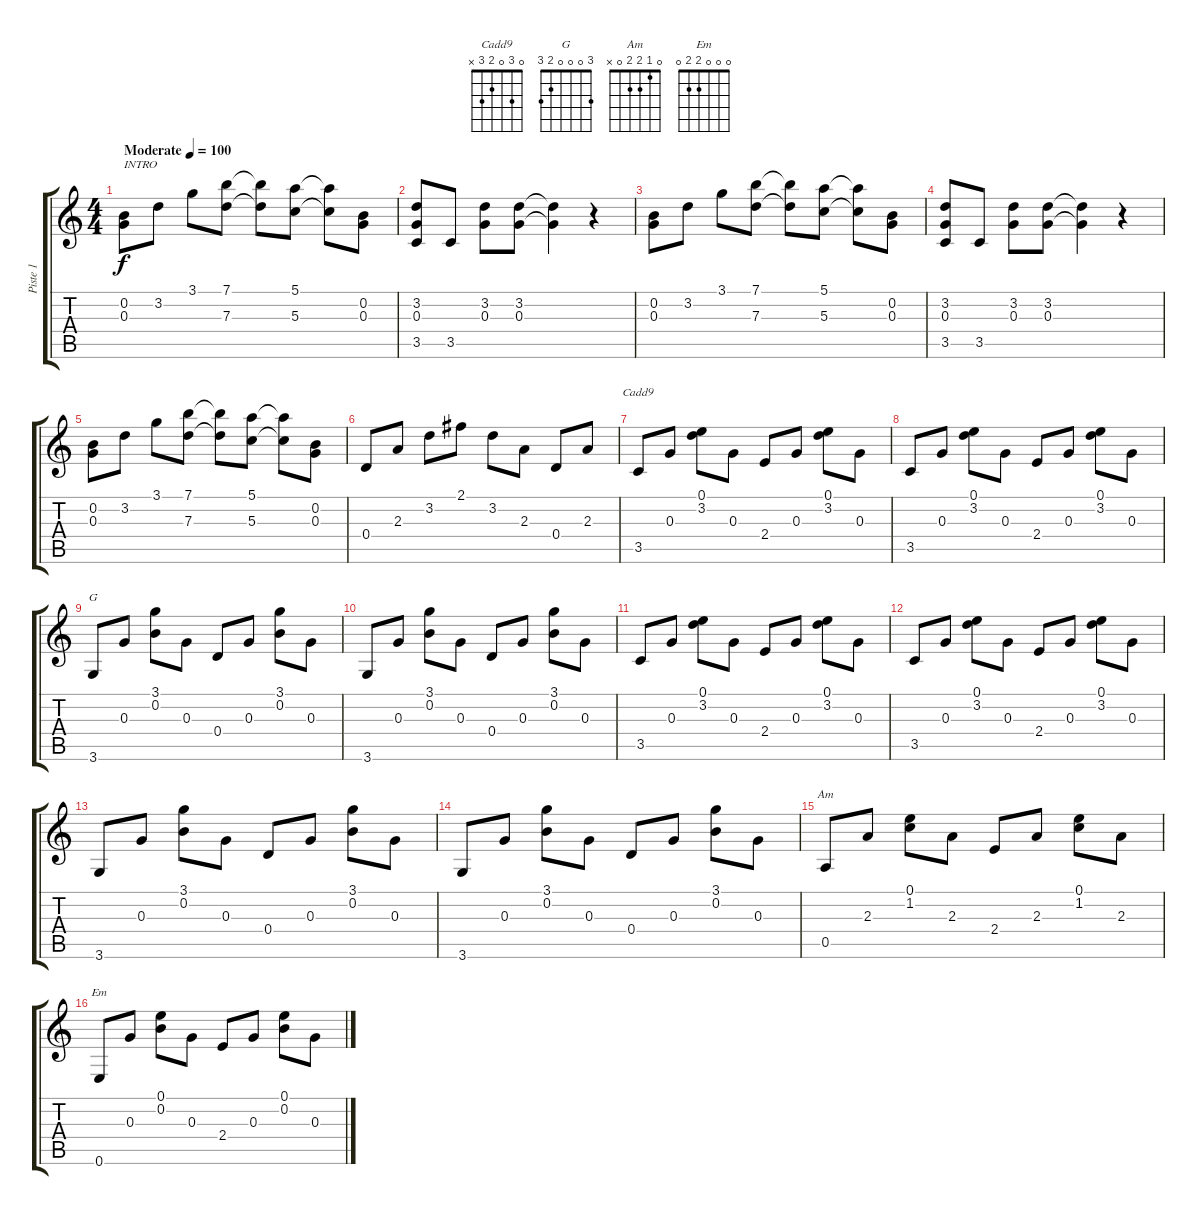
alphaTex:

\track ("Piste 1" "Piste 1") {instrument acousticguitarsteel}
\staff {score tabs}
\tuning (E4 B3 G3 D3 A2 E2) {hide}
\chord ("Cadd9" 0 3 0 2 3 x)
\chord ("G" 3 0 0 0 2 3)
\chord ("Am" 0 1 2 2 0 x)
\chord ("Em" 0 0 0 2 2 0)
\ts (4 4)
\tempo (100 "Moderate")
\clef g2
\ks c
(0.2 0.3).8{txt "INTRO" dy f instrument acousticguitarsteel} 3.2.8 3.1.8 (7.1 7.3).8 (7.1{t} 7.3{t}).8 (5.1 5.3).8 (5.1{t} 5.3{t}).8 (0.2 0.3).8 |
(3.2 0.3 3.5).8 3.5.8 (3.2 0.3).8 (3.2 0.3).8 (3.2{t} 0.3{t}).4 r.4 |
(0.2 0.3).8 3.2.8 3.1.8 (7.1 7.3).8 (7.1{t} 7.3{t}).8 (5.1 5.3).8 (5.1{t} 5.3{t}).8 (0.2 0.3).8 |
(3.2 0.3 3.5).8 3.5.8 (3.2 0.3).8 (3.2 0.3).8 (3.2{t} 0.3{t}).4 r.4 |
(0.2 0.3).8 3.2.8 3.1.8 (7.1 7.3).8 (7.1{t} 7.3{t}).8 (5.1 5.3).8 (5.1{t} 5.3{t}).8 (0.2 0.3).8 |
0.4.8 2.3.8 3.2.8 2.1.8 3.2.8 2.3.8 0.4.8 2.3.8 |
3.5.8{ch "Cadd9"} 0.3.8 (0.1 3.2).8 0.3.8 2.4.8 0.3.8 (0.1 3.2).8 0.3.8 |
3.5.8 0.3.8 (0.1 3.2).8 0.3.8 2.4.8 0.3.8 (0.1 3.2).8 0.3.8 |
3.6.8{ch "G"} 0.3.8 (3.1 0.2).8 0.3.8 0.4.8 0.3.8 (3.1 0.2).8 0.3.8 |
3.6.8 0.3.8 (3.1 0.2).8 0.3.8 0.4.8 0.3.8 (3.1 0.2).8 0.3.8 |
3.5.8 0.3.8 (0.1 3.2).8 0.3.8 2.4.8 0.3.8 (0.1 3.2).8 0.3.8 |
3.5.8 0.3.8 (0.1 3.2).8 0.3.8 2.4.8 0.3.8 (0.1 3.2).8 0.3.8 |
3.6.8 0.3.8 (3.1 0.2).8 0.3.8 0.4.8 0.3.8 (3.1 0.2).8 0.3.8 |
3.6.8 0.3.8 (3.1 0.2).8 0.3.8 0.4.8 0.3.8 (3.1 0.2).8 0.3.8 |
0.5.8{ch "Am"} 2.3.8 (0.1 1.2).8 2.3.8 2.4.8 2.3.8 (0.1 1.2).8 2.3.8 |
0.6.8{ch "Em"} 0.3.8 (0.1 0.2).8 0.3.8 2.4.8 0.3.8 (0.1 0.2).8 0.3.8
